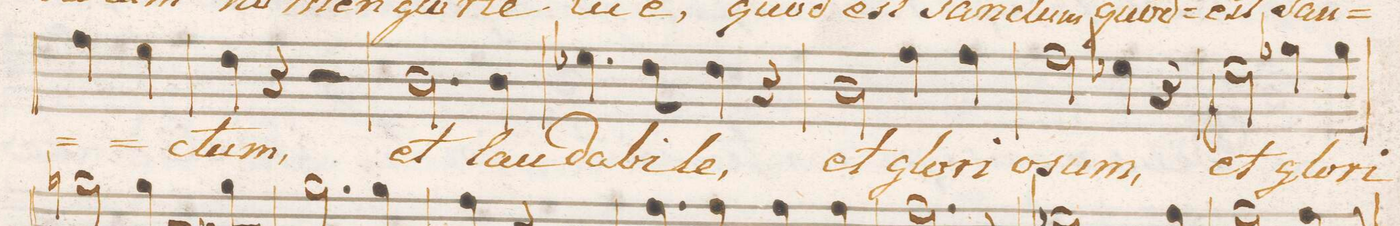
**kern	**text	**dynam
*I"Tenore.	*	*
*clefC4	*	*
*k[b-e-a-d-]	*	*
*met(C.)	*	*
*M4/4	*	*
4e-\	.	.
4d-\	.	.
=37	=37	=37
4c\	-ctum,	.
4r	.	.
2r	.	.
=38	=38	=38
2.A-\	et	.
4A-\	lau-	.
=39	=39	=39
4.d-X\	-da-	.
8c\	-bi-	.
4c\	-le,	.
4r	.	.
=40	=40	=40
2A-\	et	.
4e-\	glo-	.
4e-\	-ri-	.
=41	=41	=41
2e-\	-o-	.
4d-X\	-sum,	.
4r	.	.
=42	=42	=42
2d-\	et	f
4f-X\	glo-	.
4f-\	-ri-	.
=43	=43	=43
*-	*-	*-
